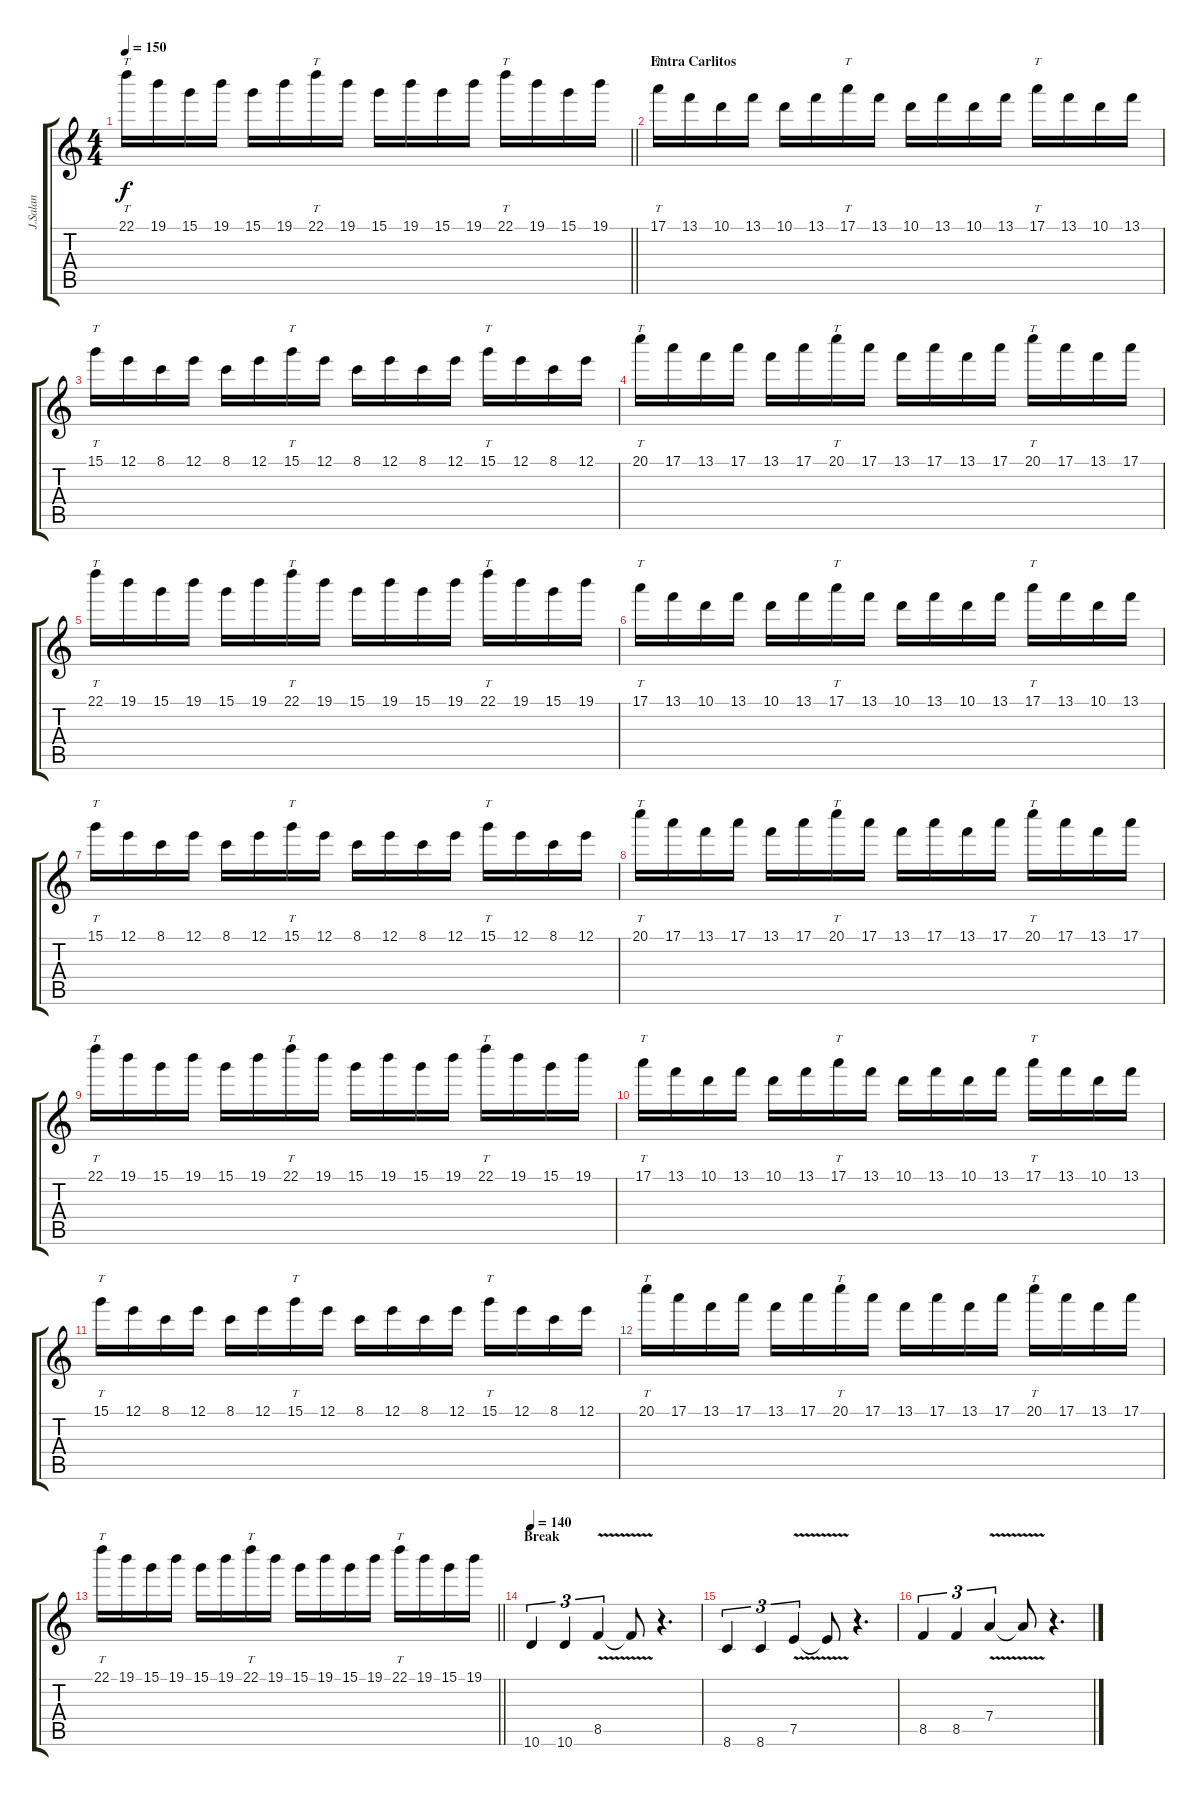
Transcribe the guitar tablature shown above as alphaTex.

\track ("J.Salan" "J.Salan") {instrument overdrivenguitar}
\staff {score tabs}
\tuning (E4 B3 G3 D3 A2 E2) {hide}
\ts (4 4)
\tempo 150
\clef g2
\barLineRight lightlight
\ks c
22.1.16{tt dy f} 19.1.16 15.1.16 19.1.16 15.1.16 19.1.16 22.1.16{tt} 19.1.16 15.1.16 19.1.16 15.1.16 19.1.16 22.1.16{tt} 19.1.16 15.1.16 19.1.16 |
\section ("" "Entra Carlitos")
17.1.16{tt} 13.1.16 10.1.16 13.1.16 10.1.16 13.1.16 17.1.16{tt} 13.1.16 10.1.16 13.1.16 10.1.16 13.1.16 17.1.16{tt} 13.1.16 10.1.16 13.1.16 |
15.1.16{tt} 12.1.16 8.1.16 12.1.16 8.1.16 12.1.16 15.1.16{tt} 12.1.16 8.1.16 12.1.16 8.1.16 12.1.16 15.1.16{tt} 12.1.16 8.1.16 12.1.16 |
20.1.16{tt} 17.1.16 13.1.16 17.1.16 13.1.16 17.1.16 20.1.16{tt} 17.1.16 13.1.16 17.1.16 13.1.16 17.1.16 20.1.16{tt} 17.1.16 13.1.16 17.1.16 |
22.1.16{tt} 19.1.16 15.1.16 19.1.16 15.1.16 19.1.16 22.1.16{tt} 19.1.16 15.1.16 19.1.16 15.1.16 19.1.16 22.1.16{tt} 19.1.16 15.1.16 19.1.16 |
17.1.16{tt} 13.1.16 10.1.16 13.1.16 10.1.16 13.1.16 17.1.16{tt} 13.1.16 10.1.16 13.1.16 10.1.16 13.1.16 17.1.16{tt} 13.1.16 10.1.16 13.1.16 |
15.1.16{tt} 12.1.16 8.1.16 12.1.16 8.1.16 12.1.16 15.1.16{tt} 12.1.16 8.1.16 12.1.16 8.1.16 12.1.16 15.1.16{tt} 12.1.16 8.1.16 12.1.16 |
20.1.16{tt} 17.1.16 13.1.16 17.1.16 13.1.16 17.1.16 20.1.16{tt} 17.1.16 13.1.16 17.1.16 13.1.16 17.1.16 20.1.16{tt} 17.1.16 13.1.16 17.1.16 |
22.1.16{tt} 19.1.16 15.1.16 19.1.16 15.1.16 19.1.16 22.1.16{tt} 19.1.16 15.1.16 19.1.16 15.1.16 19.1.16 22.1.16{tt} 19.1.16 15.1.16 19.1.16 |
17.1.16{tt} 13.1.16 10.1.16 13.1.16 10.1.16 13.1.16 17.1.16{tt} 13.1.16 10.1.16 13.1.16 10.1.16 13.1.16 17.1.16{tt} 13.1.16 10.1.16 13.1.16 |
15.1.16{tt} 12.1.16 8.1.16 12.1.16 8.1.16 12.1.16 15.1.16{tt} 12.1.16 8.1.16 12.1.16 8.1.16 12.1.16 15.1.16{tt} 12.1.16 8.1.16 12.1.16 |
20.1.16{tt} 17.1.16 13.1.16 17.1.16 13.1.16 17.1.16 20.1.16{tt} 17.1.16 13.1.16 17.1.16 13.1.16 17.1.16 20.1.16{tt} 17.1.16 13.1.16 17.1.16 |
\barLineRight lightlight
22.1.16{tt} 19.1.16 15.1.16 19.1.16 15.1.16 19.1.16 22.1.16{tt} 19.1.16 15.1.16 19.1.16 15.1.16 19.1.16 22.1.16{tt} 19.1.16 15.1.16 19.1.16 |
\section ("" "Break")
\tempo 140
10.6.4{tu (3 2)} 10.6.4{tu (3 2)} 8.5{v}.4{tu (3 2)} 8.5{t}.8 r.4{d} |
8.6.4{tu (3 2)} 8.6.4{tu (3 2)} 7.5{v}.4{tu (3 2)} 7.5{t}.8 r.4{d} |
8.5.4{tu (3 2)} 8.5.4{tu (3 2)} 7.4{v}.4{tu (3 2)} 7.4{t}.8 r.4{d}
